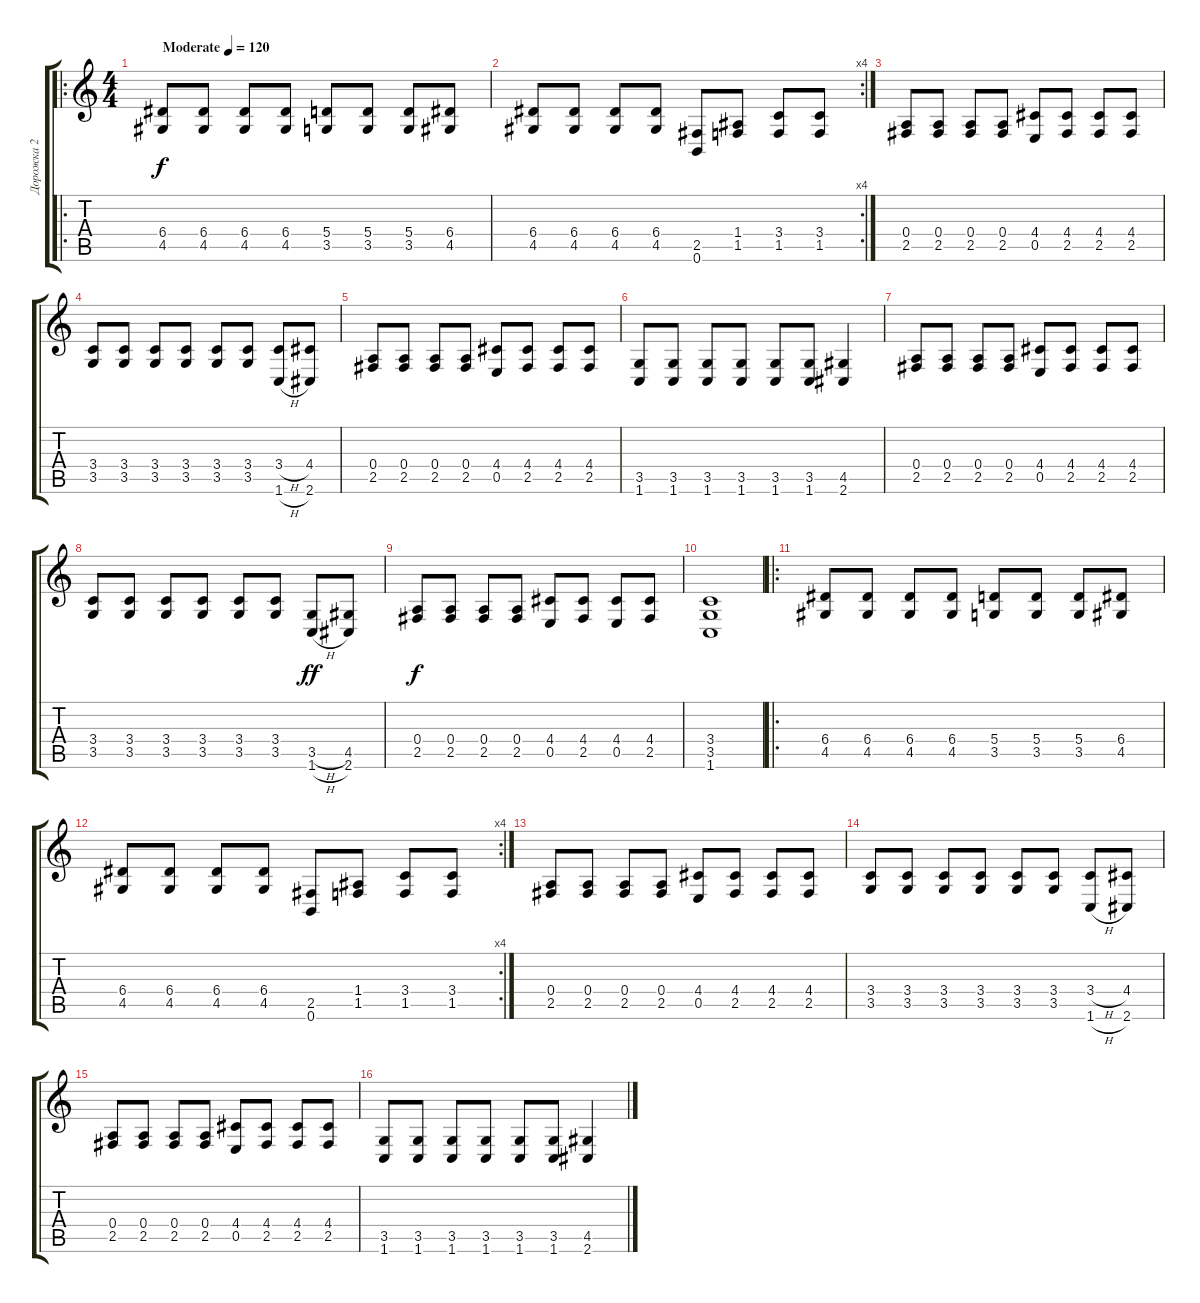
\track ("Дорожка 2" "Дорожка 2") {instrument overdrivenguitar}
\staff {score tabs}
\tuning (B3 Gb3 D3 A2 E2 B1) {hide}
\ro
\ts (4 4)
\tempo (120 "Moderate")
\clef g2
\ks c
(6.4 4.5).8{dy f instrument overdrivenguitar} (6.4 4.5).8 (6.4 4.5).8 (6.4 4.5).8 (5.4 3.5).8 (5.4 3.5).8 (5.4 3.5).8 (6.4 4.5).8 |
\rc 4
(6.4 4.5).8 (6.4 4.5).8 (6.4 4.5).8 (6.4 4.5).8 (2.5 0.6).8 (1.4 1.5).8 (3.4 1.5).8 (3.4 1.5).8 |
(0.4 2.5).8 (0.4 2.5).8 (0.4 2.5).8 (0.4 2.5).8 (4.4 0.5).8 (4.4 2.5).8 (4.4 2.5).8 (4.4 2.5).8 |
(3.4 3.5).8 (3.4 3.5).8 (3.4 3.5).8 (3.4 3.5).8 (3.4 3.5).8 (3.4 3.5).8 (3.4{h} 1.6{h}).8 (4.4 2.6).8 |
(0.4 2.5).8 (0.4 2.5).8 (0.4 2.5).8 (0.4 2.5).8 (4.4 0.5).8 (4.4 2.5).8 (4.4 2.5).8 (4.4 2.5).8 |
(3.5 1.6).8 (3.5 1.6).8 (3.5 1.6).8 (3.5 1.6).8 (3.5 1.6).8 (3.5 1.6).8 (4.5 2.6).4 |
(0.4 2.5).8 (0.4 2.5).8 (0.4 2.5).8 (0.4 2.5).8 (4.4 0.5).8 (4.4 2.5).8 (4.4 2.5).8 (4.4 2.5).8 |
(3.4 3.5).8 (3.4 3.5).8 (3.4 3.5).8 (3.4 3.5).8 (3.4 3.5).8 (3.4 3.5).8 (3.5{h} 1.6{h}).8{dy ff} (4.5 2.6).8 |
(0.4 2.5).8{dy f} (0.4 2.5).8 (0.4 2.5).8 (0.4 2.5).8 (4.4 0.5).8 (4.4 2.5).8 (4.4 0.5).8 (4.4 2.5).8 |
(3.4 3.5 1.6).1 |
\ro
(6.4 4.5).8 (6.4 4.5).8 (6.4 4.5).8 (6.4 4.5).8 (5.4 3.5).8 (5.4 3.5).8 (5.4 3.5).8 (6.4 4.5).8 |
\rc 4
(6.4 4.5).8 (6.4 4.5).8 (6.4 4.5).8 (6.4 4.5).8 (2.5 0.6).8 (1.4 1.5).8 (3.4 1.5).8 (3.4 1.5).8 |
(0.4 2.5).8 (0.4 2.5).8 (0.4 2.5).8 (0.4 2.5).8 (4.4 0.5).8 (4.4 2.5).8 (4.4 2.5).8 (4.4 2.5).8 |
(3.4 3.5).8 (3.4 3.5).8 (3.4 3.5).8 (3.4 3.5).8 (3.4 3.5).8 (3.4 3.5).8 (3.4{h} 1.6{h}).8 (4.4 2.6).8 |
(0.4 2.5).8 (0.4 2.5).8 (0.4 2.5).8 (0.4 2.5).8 (4.4 0.5).8 (4.4 2.5).8 (4.4 2.5).8 (4.4 2.5).8 |
(3.5 1.6).8 (3.5 1.6).8 (3.5 1.6).8 (3.5 1.6).8 (3.5 1.6).8 (3.5 1.6).8 (4.5 2.6).4
